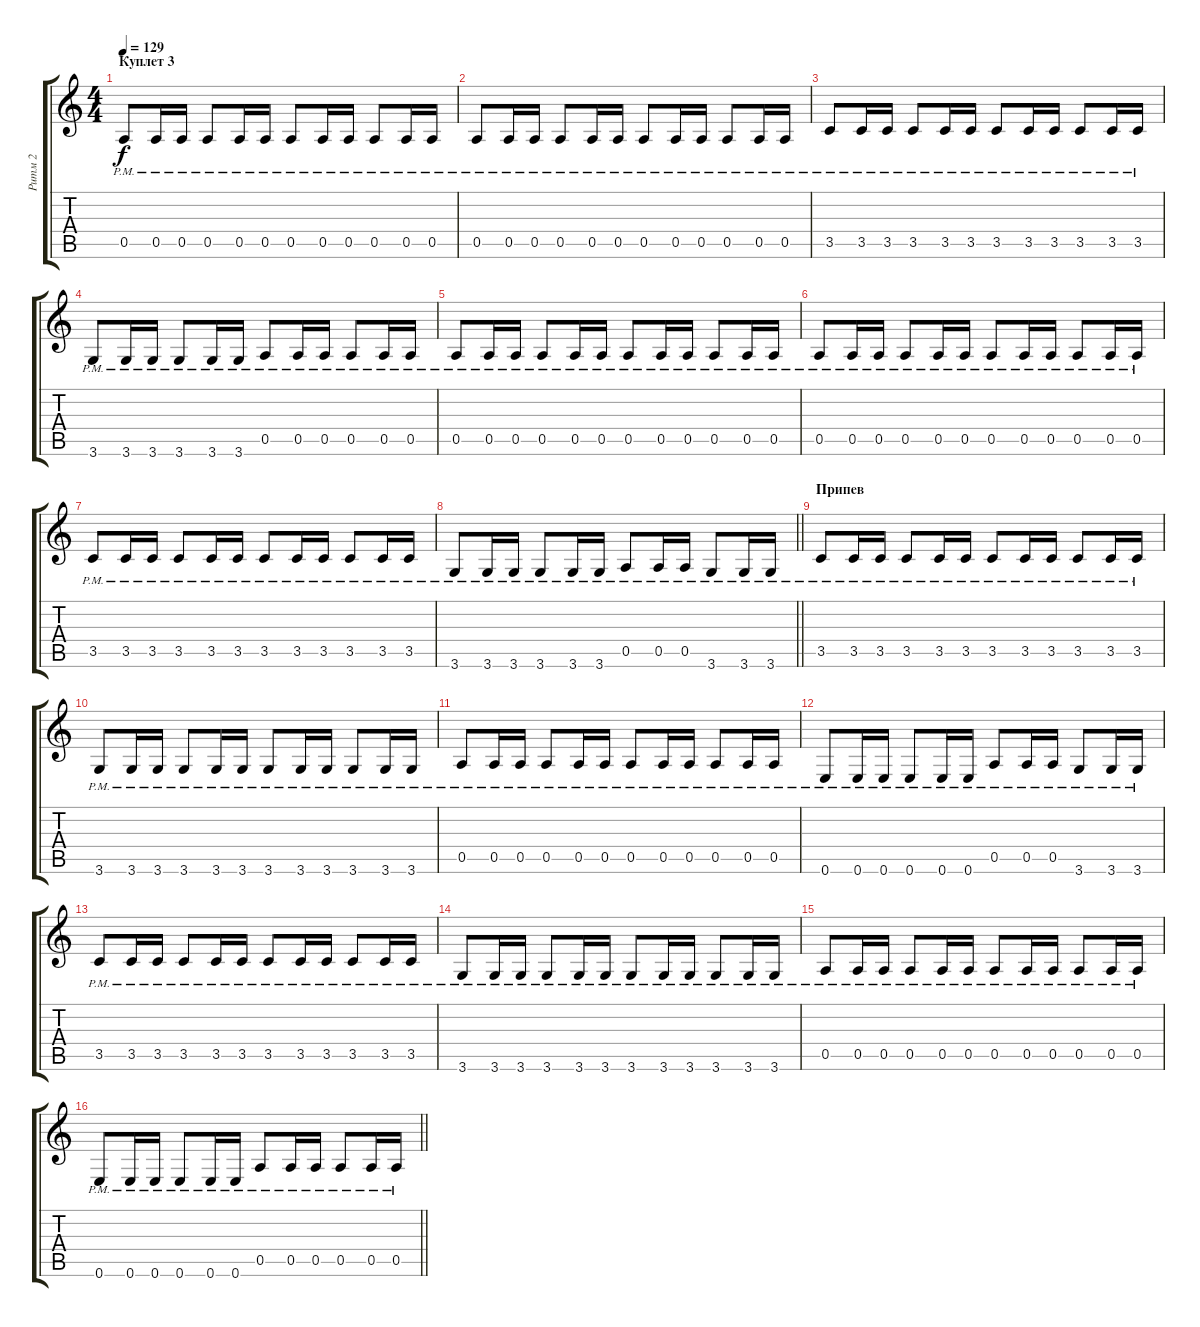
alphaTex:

\track ("Ритм 2" "Ритм 2") {instrument distortionguitar}
\staff {score tabs}
\tuning (E4 B3 G3 D3 A2 E2) {hide}
\ts (4 4)
\section ("" "Куплет 3")
\tempo 129
\clef g2
\ks c
0.5{pm}.8{dy f} 0.5{pm}.16 0.5{pm}.16 0.5{pm}.8 0.5{pm}.16 0.5{pm}.16 0.5{pm}.8 0.5{pm}.16 0.5{pm}.16 0.5{pm}.8 0.5{pm}.16 0.5{pm}.16 |
0.5{pm}.8 0.5{pm}.16 0.5{pm}.16 0.5{pm}.8 0.5{pm}.16 0.5{pm}.16 0.5{pm}.8 0.5{pm}.16 0.5{pm}.16 0.5{pm}.8 0.5{pm}.16 0.5{pm}.16 |
3.5{pm}.8 3.5{pm}.16 3.5{pm}.16 3.5{pm}.8 3.5{pm}.16 3.5{pm}.16 3.5{pm}.8 3.5{pm}.16 3.5{pm}.16 3.5{pm}.8 3.5{pm}.16 3.5{pm}.16 |
3.6{pm}.8 3.6{pm}.16 3.6{pm}.16 3.6{pm}.8 3.6{pm}.16 3.6{pm}.16 0.5{pm}.8 0.5{pm}.16 0.5{pm}.16 0.5{pm}.8 0.5{pm}.16 0.5{pm}.16 |
0.5{pm}.8 0.5{pm}.16 0.5{pm}.16 0.5{pm}.8 0.5{pm}.16 0.5{pm}.16 0.5{pm}.8 0.5{pm}.16 0.5{pm}.16 0.5{pm}.8 0.5{pm}.16 0.5{pm}.16 |
0.5{pm}.8 0.5{pm}.16 0.5{pm}.16 0.5{pm}.8 0.5{pm}.16 0.5{pm}.16 0.5{pm}.8 0.5{pm}.16 0.5{pm}.16 0.5{pm}.8 0.5{pm}.16 0.5{pm}.16 |
3.5{pm}.8 3.5{pm}.16 3.5{pm}.16 3.5{pm}.8 3.5{pm}.16 3.5{pm}.16 3.5{pm}.8 3.5{pm}.16 3.5{pm}.16 3.5{pm}.8 3.5{pm}.16 3.5{pm}.16 |
\barLineRight lightlight
3.6{pm}.8 3.6{pm}.16 3.6{pm}.16 3.6{pm}.8 3.6{pm}.16 3.6{pm}.16 0.5{pm}.8 0.5{pm}.16 0.5{pm}.16 3.6{pm}.8 3.6{pm}.16 3.6{pm}.16 |
\section ("" "Припев")
3.5{pm}.8 3.5{pm}.16 3.5{pm}.16 3.5{pm}.8 3.5{pm}.16 3.5{pm}.16 3.5{pm}.8 3.5{pm}.16 3.5{pm}.16 3.5{pm}.8 3.5{pm}.16 3.5{pm}.16 |
3.6{pm}.8 3.6{pm}.16 3.6{pm}.16 3.6{pm}.8 3.6{pm}.16 3.6{pm}.16 3.6{pm}.8 3.6{pm}.16 3.6{pm}.16 3.6{pm}.8 3.6{pm}.16 3.6{pm}.16 |
0.5{pm}.8 0.5{pm}.16 0.5{pm}.16 0.5{pm}.8 0.5{pm}.16 0.5{pm}.16 0.5{pm}.8 0.5{pm}.16 0.5{pm}.16 0.5{pm}.8 0.5{pm}.16 0.5{pm}.16 |
0.6{pm}.8 0.6{pm}.16 0.6{pm}.16 0.6{pm}.8 0.6{pm}.16 0.6{pm}.16 0.5{pm}.8 0.5{pm}.16 0.5{pm}.16 3.6{pm}.8 3.6{pm}.16 3.6{pm}.16 |
3.5{pm}.8 3.5{pm}.16 3.5{pm}.16 3.5{pm}.8 3.5{pm}.16 3.5{pm}.16 3.5{pm}.8 3.5{pm}.16 3.5{pm}.16 3.5{pm}.8 3.5{pm}.16 3.5{pm}.16 |
3.6{pm}.8 3.6{pm}.16 3.6{pm}.16 3.6{pm}.8 3.6{pm}.16 3.6{pm}.16 3.6{pm}.8 3.6{pm}.16 3.6{pm}.16 3.6{pm}.8 3.6{pm}.16 3.6{pm}.16 |
0.5{pm}.8 0.5{pm}.16 0.5{pm}.16 0.5{pm}.8 0.5{pm}.16 0.5{pm}.16 0.5{pm}.8 0.5{pm}.16 0.5{pm}.16 0.5{pm}.8 0.5{pm}.16 0.5{pm}.16 |
\barLineRight lightlight
0.6{pm}.8 0.6{pm}.16 0.6{pm}.16 0.6{pm}.8 0.6{pm}.16 0.6{pm}.16 0.5{pm}.8 0.5{pm}.16 0.5{pm}.16 0.5{pm}.8 0.5{pm}.16 0.5{pm}.16
